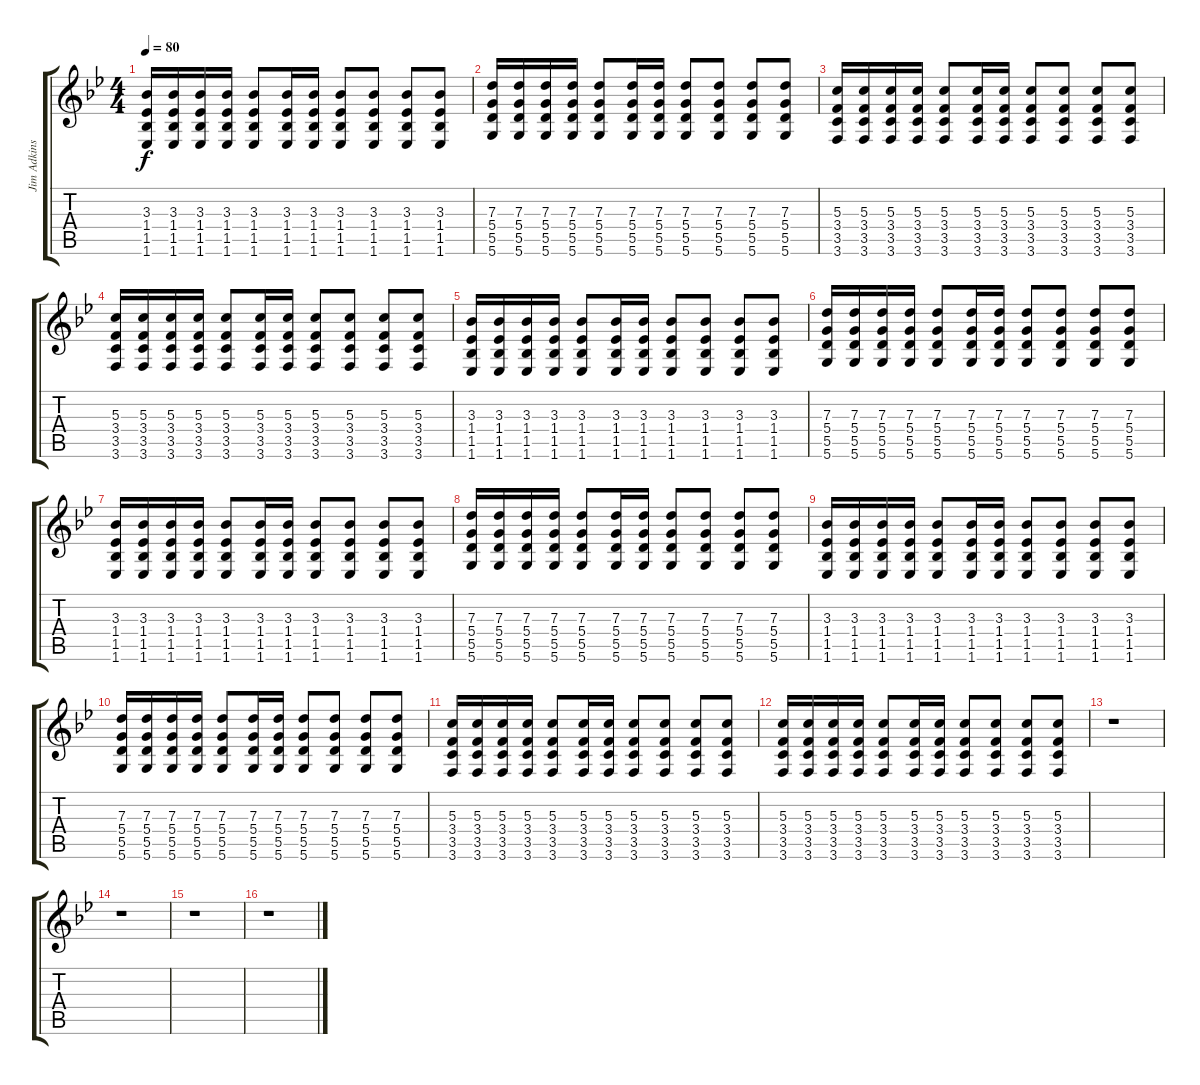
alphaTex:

\track ("Jim Adkins" "Jim Adkins") {instrument acousticguitarsteel}
\staff {score tabs}
\tuning (E4 B3 G3 D3 A2 D2) {hide}
\ts (4 4)
\tempo 80
\clef g2
\ks bb
(3.3 1.4 1.5 1.6).16{dy f} (3.3 1.4 1.5 1.6).16 (3.3 1.4 1.5 1.6).16 (3.3 1.4 1.5 1.6).16 (3.3 1.4 1.5 1.6).8 (3.3 1.4 1.5 1.6).16 (3.3 1.4 1.5 1.6).16 (3.3 1.4 1.5 1.6).8 (3.3 1.4 1.5 1.6).8 (3.3 1.4 1.5 1.6).8 (3.3 1.4 1.5 1.6).8 |
(7.3 5.4 5.5 5.6).16 (7.3 5.4 5.5 5.6).16 (7.3 5.4 5.5 5.6).16 (7.3 5.4 5.5 5.6).16 (7.3 5.4 5.5 5.6).8 (7.3 5.4 5.5 5.6).16 (7.3 5.4 5.5 5.6).16 (7.3 5.4 5.5 5.6).8 (7.3 5.4 5.5 5.6).8 (7.3 5.4 5.5 5.6).8 (7.3 5.4 5.5 5.6).8 |
(5.3 3.4 3.5 3.6).16 (5.3 3.4 3.5 3.6).16 (5.3 3.4 3.5 3.6).16 (5.3 3.4 3.5 3.6).16 (5.3 3.4 3.5 3.6).8 (5.3 3.4 3.5 3.6).16 (5.3 3.4 3.5 3.6).16 (5.3 3.4 3.5 3.6).8 (5.3 3.4 3.5 3.6).8 (5.3 3.4 3.5 3.6).8 (5.3 3.4 3.5 3.6).8 |
(5.3 3.4 3.5 3.6).16 (5.3 3.4 3.5 3.6).16 (5.3 3.4 3.5 3.6).16 (5.3 3.4 3.5 3.6).16 (5.3 3.4 3.5 3.6).8 (5.3 3.4 3.5 3.6).16 (5.3 3.4 3.5 3.6).16 (5.3 3.4 3.5 3.6).8 (5.3 3.4 3.5 3.6).8 (5.3 3.4 3.5 3.6).8 (5.3 3.4 3.5 3.6).8 |
(3.3 1.4 1.5 1.6).16 (3.3 1.4 1.5 1.6).16 (3.3 1.4 1.5 1.6).16 (3.3 1.4 1.5 1.6).16 (3.3 1.4 1.5 1.6).8 (3.3 1.4 1.5 1.6).16 (3.3 1.4 1.5 1.6).16 (3.3 1.4 1.5 1.6).8 (3.3 1.4 1.5 1.6).8 (3.3 1.4 1.5 1.6).8 (3.3 1.4 1.5 1.6).8 |
(7.3 5.4 5.5 5.6).16 (7.3 5.4 5.5 5.6).16 (7.3 5.4 5.5 5.6).16 (7.3 5.4 5.5 5.6).16 (7.3 5.4 5.5 5.6).8 (7.3 5.4 5.5 5.6).16 (7.3 5.4 5.5 5.6).16 (7.3 5.4 5.5 5.6).8 (7.3 5.4 5.5 5.6).8 (7.3 5.4 5.5 5.6).8 (7.3 5.4 5.5 5.6).8 |
(3.3 1.4 1.5 1.6).16 (3.3 1.4 1.5 1.6).16 (3.3 1.4 1.5 1.6).16 (3.3 1.4 1.5 1.6).16 (3.3 1.4 1.5 1.6).8 (3.3 1.4 1.5 1.6).16 (3.3 1.4 1.5 1.6).16 (3.3 1.4 1.5 1.6).8 (3.3 1.4 1.5 1.6).8 (3.3 1.4 1.5 1.6).8 (3.3 1.4 1.5 1.6).8 |
(7.3 5.4 5.5 5.6).16 (7.3 5.4 5.5 5.6).16 (7.3 5.4 5.5 5.6).16 (7.3 5.4 5.5 5.6).16 (7.3 5.4 5.5 5.6).8 (7.3 5.4 5.5 5.6).16 (7.3 5.4 5.5 5.6).16 (7.3 5.4 5.5 5.6).8 (7.3 5.4 5.5 5.6).8 (7.3 5.4 5.5 5.6).8 (7.3 5.4 5.5 5.6).8 |
(3.3 1.4 1.5 1.6).16 (3.3 1.4 1.5 1.6).16 (3.3 1.4 1.5 1.6).16 (3.3 1.4 1.5 1.6).16 (3.3 1.4 1.5 1.6).8 (3.3 1.4 1.5 1.6).16 (3.3 1.4 1.5 1.6).16 (3.3 1.4 1.5 1.6).8 (3.3 1.4 1.5 1.6).8 (3.3 1.4 1.5 1.6).8 (3.3 1.4 1.5 1.6).8 |
(7.3 5.4 5.5 5.6).16 (7.3 5.4 5.5 5.6).16 (7.3 5.4 5.5 5.6).16 (7.3 5.4 5.5 5.6).16 (7.3 5.4 5.5 5.6).8 (7.3 5.4 5.5 5.6).16 (7.3 5.4 5.5 5.6).16 (7.3 5.4 5.5 5.6).8 (7.3 5.4 5.5 5.6).8 (7.3 5.4 5.5 5.6).8 (7.3 5.4 5.5 5.6).8 |
(5.3 3.4 3.5 3.6).16 (5.3 3.4 3.5 3.6).16 (5.3 3.4 3.5 3.6).16 (5.3 3.4 3.5 3.6).16 (5.3 3.4 3.5 3.6).8 (5.3 3.4 3.5 3.6).16 (5.3 3.4 3.5 3.6).16 (5.3 3.4 3.5 3.6).8 (5.3 3.4 3.5 3.6).8 (5.3 3.4 3.5 3.6).8 (5.3 3.4 3.5 3.6).8 |
(5.3 3.4 3.5 3.6).16 (5.3 3.4 3.5 3.6).16 (5.3 3.4 3.5 3.6).16 (5.3 3.4 3.5 3.6).16 (5.3 3.4 3.5 3.6).8 (5.3 3.4 3.5 3.6).16 (5.3 3.4 3.5 3.6).16 (5.3 3.4 3.5 3.6).8 (5.3 3.4 3.5 3.6).8 (5.3 3.4 3.5 3.6).8 (5.3 3.4 3.5 3.6).8 |
r.1 |
r.1 |
r.1 |
r.1
